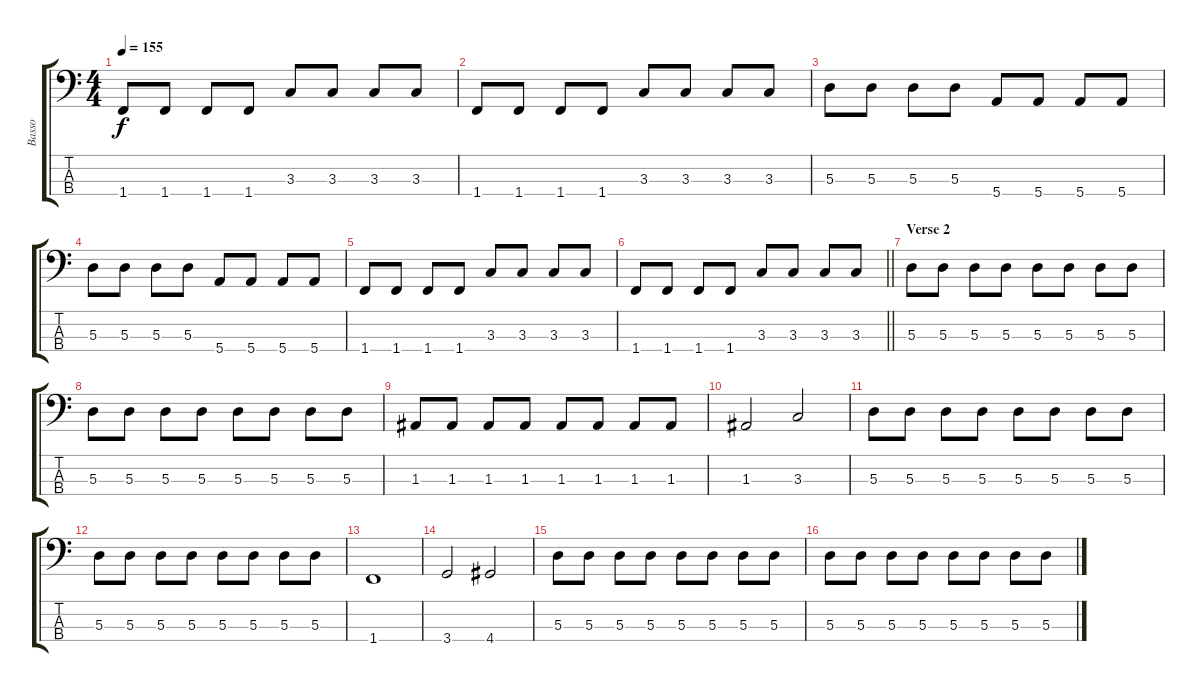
\track ("Basso" "Basso") {instrument electricbassfinger}
\staff {score tabs}
\tuning (G2 D2 A1 E1) {hide}
\ts (4 4)
\tempo 155
\clef f4
\ks c
1.4.8{dy f} 1.4.8 1.4.8 1.4.8 3.3.8 3.3.8 3.3.8 3.3.8 |
1.4.8 1.4.8 1.4.8 1.4.8 3.3.8 3.3.8 3.3.8 3.3.8 |
5.3.8 5.3.8 5.3.8 5.3.8 5.4.8 5.4.8 5.4.8 5.4.8 |
5.3.8 5.3.8 5.3.8 5.3.8 5.4.8 5.4.8 5.4.8 5.4.8 |
1.4.8 1.4.8 1.4.8 1.4.8 3.3.8 3.3.8 3.3.8 3.3.8 |
\barLineRight lightlight
1.4.8 1.4.8 1.4.8 1.4.8 3.3.8 3.3.8 3.3.8 3.3.8 |
\section ("" "Verse 2")
5.3.8 5.3.8 5.3.8 5.3.8 5.3.8 5.3.8 5.3.8 5.3.8 |
5.3.8 5.3.8 5.3.8 5.3.8 5.3.8 5.3.8 5.3.8 5.3.8 |
1.3.8 1.3.8 1.3.8 1.3.8 1.3.8 1.3.8 1.3.8 1.3.8 |
1.3.2 3.3.2 |
5.3.8 5.3.8 5.3.8 5.3.8 5.3.8 5.3.8 5.3.8 5.3.8 |
5.3.8 5.3.8 5.3.8 5.3.8 5.3.8 5.3.8 5.3.8 5.3.8 |
1.4.1 |
3.4.2 4.4.2 |
5.3.8 5.3.8 5.3.8 5.3.8 5.3.8 5.3.8 5.3.8 5.3.8 |
5.3.8 5.3.8 5.3.8 5.3.8 5.3.8 5.3.8 5.3.8 5.3.8
